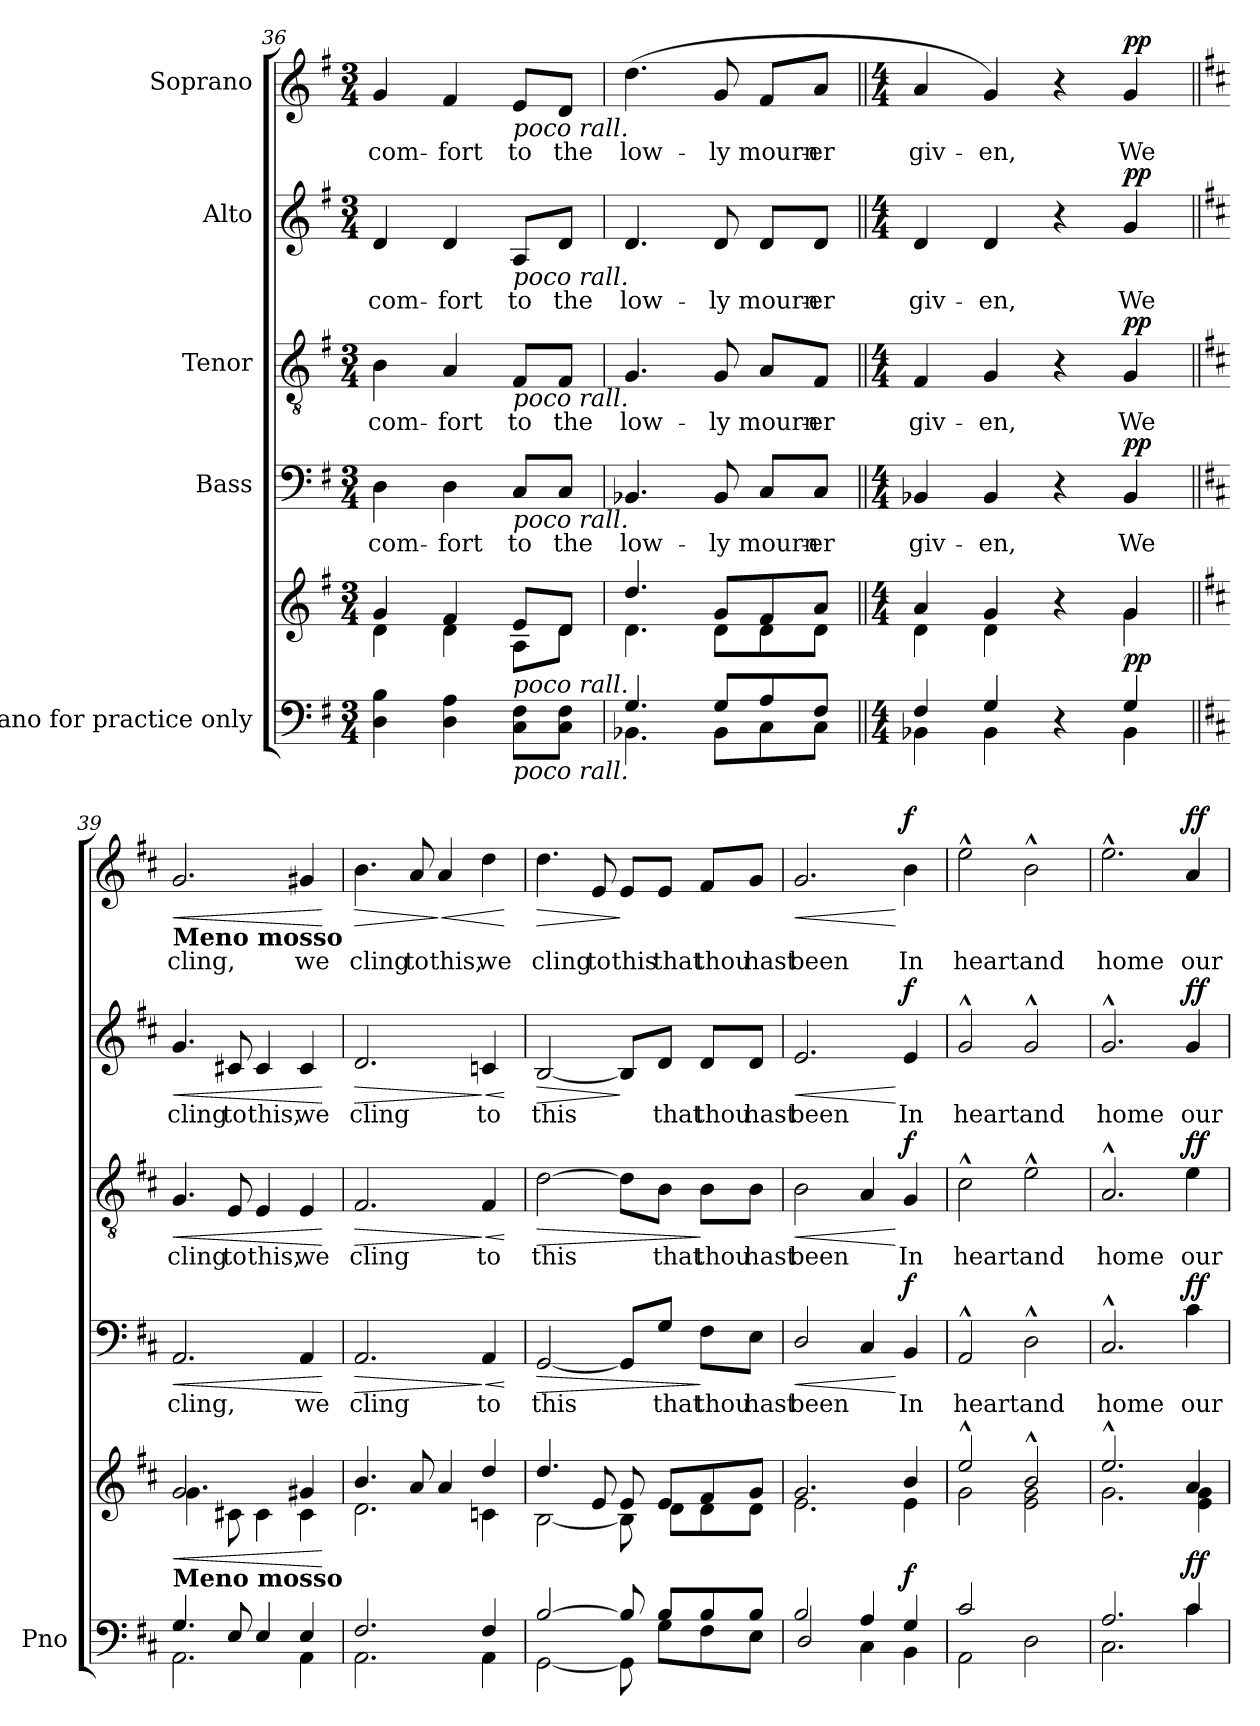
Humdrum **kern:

**kern	**kern	**dynam	**kern	**text	**dynam	**kern	**text	**dynam	**kern	**text	**dynam	**kern	**text	**dynam
*part5	*part5	*part5	*part4	*part4	*part4	*part3	*part3	*part3	*part2	*part2	*part2	*part1	*part1	*part1
*staff6	*staff5	*staff5/6	*staff4	*staff4	*staff4	*staff3	*staff3	*staff3	*staff2	*staff2	*staff2	*staff1	*staff1	*staff1
*I"Piano for practice only	*	*	*I"Bass	*	*	*I"Tenor	*	*	*I"Alto	*	*	*I"Soprano	*	*
*I'Pno	*	*	*	*	*	*	*	*	*	*	*	*	*	*
*clefF4	*clefG2	*	*clefF4	*	*	*clefGv2	*	*	*clefG2	*	*	*clefG2	*	*
*k[f#]	*k[f#]	*	*k[f#]	*	*	*k[f#]	*	*	*k[f#]	*	*	*k[f#]	*	*
*M3/4	*M3/4	*	*M3/4	*	*	*M3/4	*	*	*M3/4	*	*	*M3/4	*	*
=36	=36	=36	=36	=36	=36	=36	=36	=36	=36	=36	=36	=36	=36	=36
*	*^	*	*	*	*	*	*	*	*	*	*	*	*	*
!	!	!	!	!	!LO:LY:b	!	!	!LO:LY:b	!	!	!LO:LY:b	!	!	!LO:LY:b	!
4D\ 4B\	4g/	4d\	.	4D\	com-	.	4B\	com-	.	4d/	com-	.	4g/	com-	.
!	!	!	!	!	!LO:LY:b	!	!	!LO:LY:b	!	!	!LO:LY:b	!	!	!LO:LY:b	!
4D\ 4A\	4f#/	4d\	.	4D\	-fort	.	4A/	-fort	.	4d/	-fort	.	4f#/	-fort	.
!	!	!	!	!	!	!	!	!	!	!	!	!	!LO:TX:b:i:t=poco rall.	!	!
!	!	!	!	!	!	!	!	!	!	!LO:TX:b:i:t=poco rall.	!	!	!	!	!
!	!	!	!	!	!	!	!LO:TX:b:i:t=poco rall.	!	!	!	!	!	!	!	!
!	!	!	!	!LO:TX:b:i:t=poco rall.	!	!	!	!	!	!	!	!	!	!	!
!	!LO:TX:b:i:t=poco rall.	!	!	!	!	!	!	!	!	!	!	!	!	!	!
!LO:TX:b:i:t=poco rall.	!	!	!	!	!	!	!	!	!	!	!	!	!	!	!
!	!	!	!	!	!LO:LY:b	!	!	!LO:LY:b	!	!	!LO:LY:b	!	!	!LO:LY:b	!
8C\ 8F#\L	8e/L	8A\L	.	8C/L	to	.	8F#/L	to	.	8A/L	to	.	8e/L	to	.
!	!	!	!	!	!LO:LY:b	!	!	!LO:LY:b	!	!	!LO:LY:b	!	!	!LO:LY:b	!
8C\ 8F#\J	8d/J	8d\J	.	8C/J	the	.	8F#/J	the	.	8d/J	the	.	8d/J	the	.
=37	=37	=37	=37	=37	=37	=37	=37	=37	=37	=37	=37	=37	=37	=37	=37
*^	*	*	*	*	*	*	*	*	*	*	*	*	*	*	*
!	!	!	!	!	!	!LO:LY:b	!	!	!LO:LY:b	!	!	!LO:LY:b	!	!	!LO:LY:b	!
4.G/	4.BB-X\	4.dd/	4.d\	.	4.BB-X/	low-	.	4.G/	low-	.	4.d/	low-	.	(4.dd\	low-	.
!	!	!	!	!	!	!LO:LY:b	!	!	!LO:LY:b	!	!	!LO:LY:b	!	!	!LO:LY:b	!
8G/L	8BB-\L	8g/L	8d\L	.	8BB-/	-ly	.	8G/	-ly	.	8d/	-ly	.	8g/	-ly	.
!	!	!	!	!	!	!LO:LY:b	!	!	!LO:LY:b	!	!	!LO:LY:b	!	!	!LO:LY:b	!
8A/	8C\	8f#/	8d\	.	8C/L	mourn-	.	8A/L	mourn-	.	8d/L	mourn-	.	8f#/L	mourn-	.
!	!	!	!	!	!	!LO:LY:b	!	!	!LO:LY:b	!	!	!LO:LY:b	!	!	!LO:LY:b	!
8F#/J	8C\J	8a/J	8d\J	.	8C/J	-er	.	8F#/J	-er	.	8d/J	-er	.	8a/J	-er	.
!!LO:PB:g=z
=38||	=38||	=38||	=38||	=38||	=38||	=38||	=38||	=38||	=38||	=38||	=38||	=38||	=38||	=38||	=38||	=38||
*M4/4	*	*M4/4	*	*	*M4/4	*	*	*M4/4	*	*	*M4/4	*	*	*M4/4	*	*
!	!	!	!	!	!	!LO:LY:b	!	!	!LO:LY:b	!	!	!LO:LY:b	!	!	!LO:LY:b	!
4F#/	4BB-X\	4a/	4d\	.	4BB-X/	giv-	.	4F#/	giv-	.	4d/	giv-	.	4a/	giv-	.
!	!	!	!	!	!	!LO:LY:b	!	!	!LO:LY:b	!	!	!LO:LY:b	!	!	!LO:LY:b	!
4G/	4BB-\	4g/	4d\	.	4BB-/	-en,	.	4G/	-en,	.	4d/	-en,	.	4g/)	-en,	.
4r	4ryy	4r	4ryy	.	4r	.	.	4r	.	.	4r	.	.	4r	.	.
!	!	!	!	!LO:DY:a=2	!	!LO:LY:b	!LO:DY:a	!	!LO:LY:b	!LO:DY:a	!	!LO:LY:b	!LO:DY:a	!	!LO:LY:b	!LO:DY:a
4G/	4BB-\	4g/	4g\	pp	4BB-/	We	pp	4G/	We	pp	4g/	We	pp	4g/	We	pp
=39||	=39||	=39||	=39||	=39||	=39||	=39||	=39||	=39||	=39||	=39||	=39||	=39||	=39||	=39||	=39||	=39||
*k[f#c#]	*	*k[f#c#]	*	*	*k[f#c#]	*	*	*k[f#c#]	*	*	*k[f#c#]	*	*	*k[f#c#]	*	*
!	!	!	!	!	!	!	!	!	!	!	!	!	!	!LO:TX:b:B:t=Meno mosso	!	!
!	!	!LO:TX:b:B:t=Meno mosso	!	!	!	!	!	!	!	!	!	!	!	!	!	!
!	!	!	!	!LO:HP:b	!	!LO:LY:b	!LO:HP:b	!	!LO:LY:b	!LO:HP:b	!	!LO:LY:b	!LO:HP:b	!	!LO:LY:b	!LO:HP:b
4.G/	2.AA\	2.g/	4.g\	<	2.AA/	cling,	<	4.G/	cling	<	4.g/	cling	<	2.g/	cling,	<
!	!	!	!	!	!	!	!	!	!LO:LY:b	!	!	!LO:LY:b	!	!	!	!
8E/	.	.	8c#X\	.	.	.	.	8E/	to	.	8c#X/	to	.	.	.	.
!	!	!	!	!	!	!	!	!	!LO:LY:b	!	!	!LO:LY:b	!	!	!	!
4E/	.	.	4c#\	.	.	.	.	4E/	this,	.	4c#/	this,	.	.	.	.
!	!	!	!	!	!	!LO:LY:b	!	!	!LO:LY:b	!	!	!LO:LY:b	!	!	!LO:LY:b	!
4E/	4AA\	4g#X/	4c#\	.	4AA/	we	.	4E/	we	.	4c#/	we	.	4g#X/	we	.
*v	*v	*	*	*	*	*	*	*	*	*	*	*	*	*	*	*
*	*v	*v	*	*	*	*	*	*	*	*	*	*	*	*	*
.	.	[	.	.	[	.	.	[	.	.	[	.	.	[
=40	=40	=40	=40	=40	=40	=40	=40	=40	=40	=40	=40	=40	=40	=40
*^	*^	*	*	*	*	*	*	*	*	*	*	*	*	*
!	!	!	!	!	!	!LO:LY:b	!LO:HP:b	!	!LO:LY:b	!LO:HP:b	!	!LO:LY:b	!LO:HP:b	!	!LO:LY:b	!LO:HP:b
2.F#/	2.AA\	4.b/	2.d\	.	2.AA/	cling	>	2.F#/	cling	>	2.d/	cling	>	4.b\	cling	>
!	!	!	!	!	!	!	!	!	!	!	!	!	!	!	!LO:LY:b	!
.	.	8a/	.	.	.	.	.	.	.	.	.	.	.	8a/	to	.
!	!	!	!	!	!	!	!	!	!	!	!	!	!	!	!LO:LY:b	!LO:HP:n=1:b
.	.	4a/	.	.	.	.	.	.	.	.	.	.	.	4a/	this,	] <
!	!	!	!	!	!	!LO:LY:b	!LO:HP:n=1:b	!	!LO:LY:b	!LO:HP:n=1:b	!	!LO:LY:b	!LO:HP:n=1:b	!	!LO:LY:b	!
4F#/	4AA\	4dd/	4cn\	.	4AA/	to	] <	4F#/	to	] <	4cn/	to	] <	4dd\	we	.
*v	*v	*	*	*	*	*	*	*	*	*	*	*	*	*	*	*
*	*v	*v	*	*	*	*	*	*	*	*	*	*	*	*	*
.	.	.	.	.	[	.	.	[	.	.	[	.	.	[
=41	=41	=41	=41	=41	=41	=41	=41	=41	=41	=41	=41	=41	=41	=41
*^	*^	*	*	*	*	*	*	*	*	*	*	*	*	*
!	!	!	!	!	!	!LO:LY:b	!LO:HP:b	!	!LO:LY:b	!LO:HP:b	!	!LO:LY:b	!LO:HP:b	!	!LO:LY:b	!LO:HP:b
[2B/	[2GG\	4.dd/	[2B\	.	[2GG/	this	>	[2d\	this	>	[2B/	this	>	4.dd\	cling	>
!	!	!	!	!	!	!	!	!	!	!	!	!	!	!	!LO:LY:b	!
.	.	8e/	.	.	.	.	.	.	.	.	.	.	.	8e/	to	.
!	!	!	!	!	!	!	!	!	!	!	!	!	!	!	!LO:LY:b	!
8B/]	8GG\]	8e/	8B\]	.	8GG/L]	.	.	8d\L]	.	.	8B/L]	.	]	8e/L	this	]
!	!	!	!	!	!	!LO:LY:b	!	!	!LO:LY:b	!	!	!LO:LY:b	!	!	!LO:LY:b	!
8B/L	8G\L	8e/L	8d\L	.	8G/J	that	.	8B\J	that	.	8d/J	that	.	8e/J	that	.
!	!	!	!	!	!	!LO:LY:b	!	!	!LO:LY:b	!	!	!LO:LY:b	!	!	!LO:LY:b	!
8B/	8F#\	8f#/	8d\	.	8F#\L	thou	]	8B\L	thou	]	8d/L	thou	.	8f#/L	thou	.
!	!	!	!	!	!	!LO:LY:b	!	!	!LO:LY:b	!	!	!LO:LY:b	!	!	!LO:LY:b	!
8B/J	8E\J	8g/J	8d\J	.	8E\J	hast	.	8B\J	hast	.	8d/J	hast	.	8g/J	hast	.
!!LO:LB:g=z
=42	=42	=42	=42	=42	=42	=42	=42	=42	=42	=42	=42	=42	=42	=42	=42	=42
!	!	!	!	!	!	!LO:LY:b	!LO:HP:b	!	!LO:LY:b	!LO:HP:b	!	!LO:LY:b	!LO:HP:b	!	!LO:LY:b	!LO:HP:b
2B/	2D/	2.g/	2.e\	.	2D/	been	<	2B\	been	<	2.e/	been	<	2.g/	been	<
4A/	4C#\	.	.	.	4C#/	.	.	4A/	.	.	.	.	.	.	.	.
!	!	!	!	!LO:DY:a=2	!	!LO:LY:b	!LO:DY:n=1:a	!	!LO:LY:b	!LO:DY:n=1:a	!	!LO:LY:b	!LO:DY:n=1:a	!	!LO:LY:b	!LO:DY:n=1:a
4G/	4BB\	4b/	4e\	f	4BB/	In	[ f	4G/	In	[ f	4e/	In	[ f	4b\	In	[ f
=43	=43	=43	=43	=43	=43	=43	=43	=43	=43	=43	=43	=43	=43	=43	=43	=43
!	!	!	!	!	!	!LO:LY:b	!	!	!LO:LY:b	!	!	!LO:LY:b	!	!	!LO:LY:b	!
2c#/	2AA\	2ee^^/	2g\	.	2AA^^/	heart	.	2c#^^\	heart	.	2g^^/	heart	.	2ee^^\	heart	.
!	!	!	!	!	!	!LO:LY:b	!	!	!LO:LY:b	!	!	!LO:LY:b	!	!	!LO:LY:b	!
2D\	2ryy	2b^^/	2e\ 2g\	.	2D^^\	and	.	2e^^\	and	.	2g^^/	and	.	2b^^\	and	.
=44	=44	=44	=44	=44	=44	=44	=44	=44	=44	=44	=44	=44	=44	=44	=44	=44
!	!	!	!	!	!	!LO:LY:b	!	!	!LO:LY:b	!	!	!LO:LY:b	!	!	!LO:LY:b	!
2.A/	2.C#\	2.ee^^/	2.g\	.	2.C#^^/	home	.	2.A^^/	home	.	2.g^^/	home	.	2.ee^^\	home	.
!	!	!	!	!LO:DY:a=2	!	!LO:LY:b	!LO:DY:a	!	!LO:LY:b	!LO:DY:a	!	!LO:LY:b	!LO:DY:a	!	!LO:LY:b	!LO:DY:a
4c#/	4c#\	4a/	4e\ 4g\	ff	4c#\	our	ff	4e\	our	ff	4g/	our	ff	4a/	our	ff
*v	*v	*	*	*	*	*	*	*	*	*	*	*	*	*	*	*
*	*v	*v	*	*	*	*	*	*	*	*	*	*	*	*	*
=	=	=	=	=	=	=	=	=	=	=	=	=	=	=
*-	*-	*-	*-	*-	*-	*-	*-	*-	*-	*-	*-	*-	*-	*-
